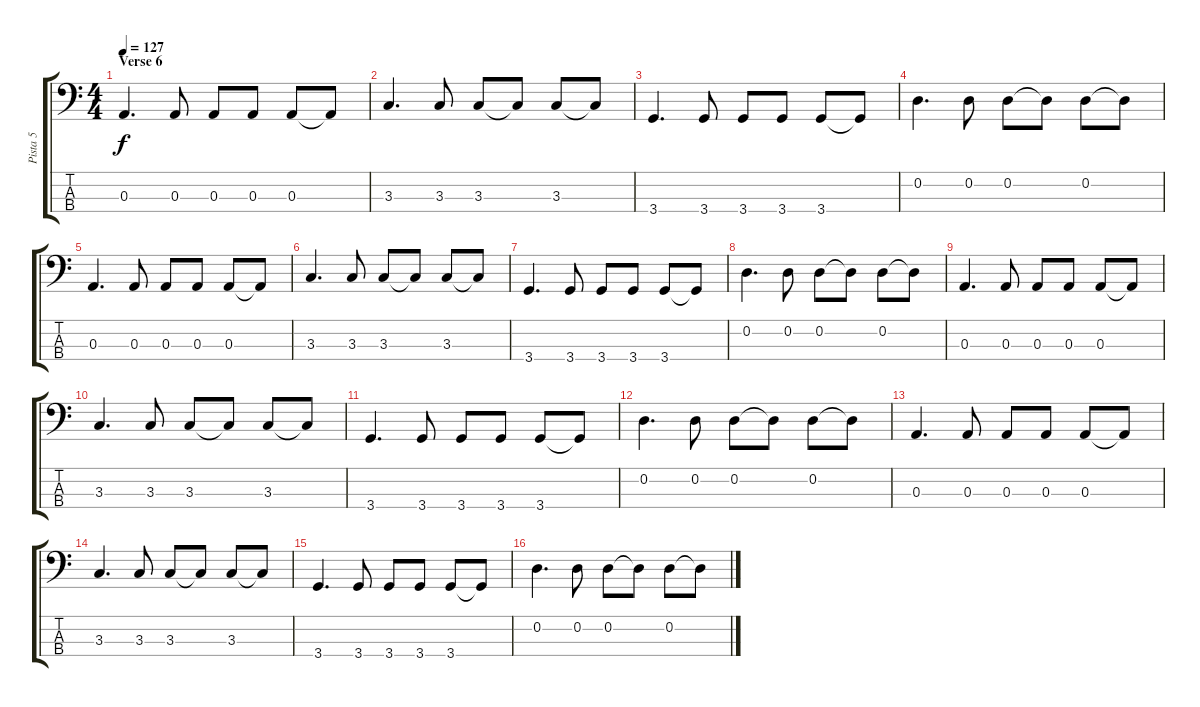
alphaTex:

\track ("Pista 5" "Pista 5") {instrument electricbassfinger}
\staff {score tabs}
\tuning (G2 D2 A1 E1) {hide}
\ts (4 4)
\section ("" "Verse 6")
\tempo 127
\clef f4
\ks c
0.3.4{d dy f} 0.3.8 0.3.8 0.3.8 0.3.8 0.3{t}.8 |
3.3.4{d} 3.3.8 3.3.8 3.3{t}.8 3.3.8 3.3{t}.8 |
3.4.4{d} 3.4.8 3.4.8 3.4.8 3.4.8 3.4{t}.8 |
0.2.4{d} 0.2.8 0.2.8 0.2{t}.8 0.2.8 0.2{t}.8 |
0.3.4{d} 0.3.8 0.3.8 0.3.8 0.3.8 0.3{t}.8 |
3.3.4{d} 3.3.8 3.3.8 3.3{t}.8 3.3.8 3.3{t}.8 |
3.4.4{d} 3.4.8 3.4.8 3.4.8 3.4.8 3.4{t}.8 |
0.2.4{d} 0.2.8 0.2.8 0.2{t}.8 0.2.8 0.2{t}.8 |
0.3.4{d} 0.3.8 0.3.8 0.3.8 0.3.8 0.3{t}.8 |
3.3.4{d} 3.3.8 3.3.8 3.3{t}.8 3.3.8 3.3{t}.8 |
3.4.4{d} 3.4.8 3.4.8 3.4.8 3.4.8 3.4{t}.8 |
0.2.4{d} 0.2.8 0.2.8 0.2{t}.8 0.2.8 0.2{t}.8 |
0.3.4{d} 0.3.8 0.3.8 0.3.8 0.3.8 0.3{t}.8 |
3.3.4{d} 3.3.8 3.3.8 3.3{t}.8 3.3.8 3.3{t}.8 |
3.4.4{d} 3.4.8 3.4.8 3.4.8 3.4.8 3.4{t}.8 |
0.2.4{d} 0.2.8 0.2.8 0.2{t}.8 0.2.8 0.2{t}.8
